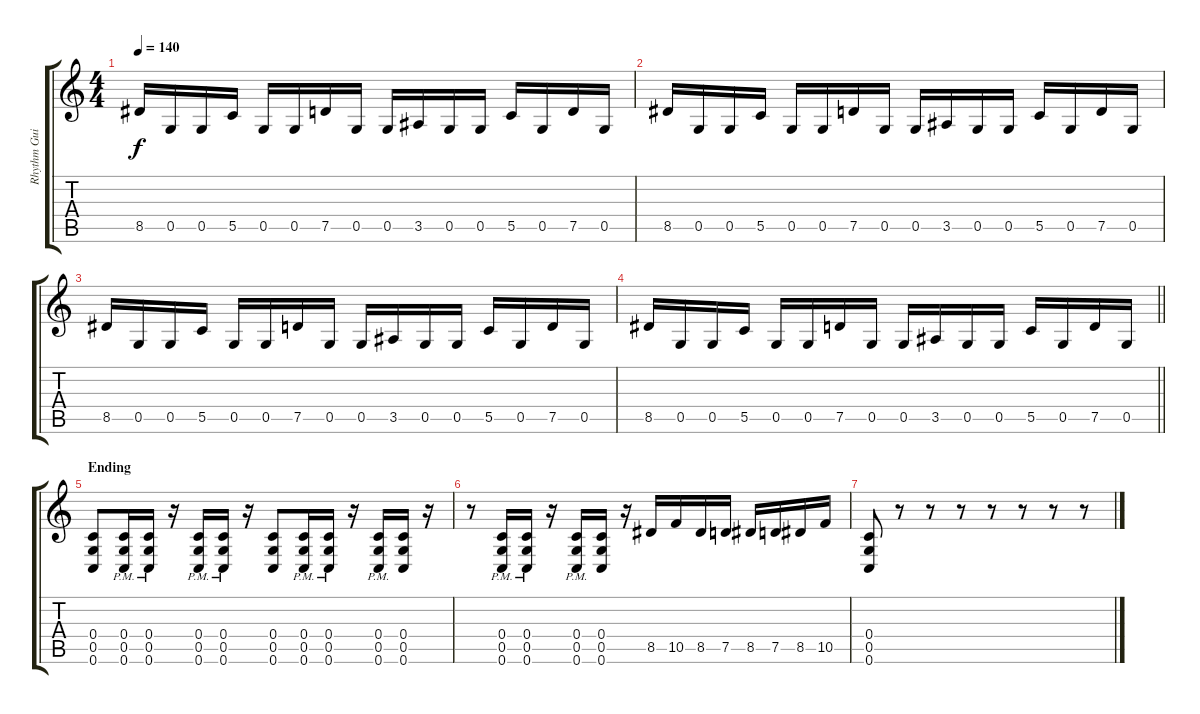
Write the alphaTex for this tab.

\track ("Rhythm Guitar" "Rhythm Gui") {instrument overdrivenguitar}
\staff {score tabs}
\tuning (D4 A3 F3 C3 G2 C2) {hide}
\ts (4 4)
\tempo 140
\clef g2
\ks c
8.5.16{dy f} 0.5.16 0.5.16 5.5.16 0.5.16 0.5.16 7.5.16 0.5.16 0.5.16 3.5.16 0.5.16 0.5.16 5.5.16 0.5.16 7.5.16 0.5.16 |
8.5.16 0.5.16 0.5.16 5.5.16 0.5.16 0.5.16 7.5.16 0.5.16 0.5.16 3.5.16 0.5.16 0.5.16 5.5.16 0.5.16 7.5.16 0.5.16 |
8.5.16 0.5.16 0.5.16 5.5.16 0.5.16 0.5.16 7.5.16 0.5.16 0.5.16 3.5.16 0.5.16 0.5.16 5.5.16 0.5.16 7.5.16 0.5.16 |
\barLineRight lightlight
8.5.16 0.5.16 0.5.16 5.5.16 0.5.16 0.5.16 7.5.16 0.5.16 0.5.16 3.5.16 0.5.16 0.5.16 5.5.16 0.5.16 7.5.16 0.5.16 |
\section ("" "Ending")
(0.4 0.5 0.6).8 (0.4{pm} 0.5{pm} 0.6{pm}).16 (0.4{pm} 0.5{pm} 0.6{pm}).16 r.16 (0.4{pm} 0.5{pm} 0.6{pm}).16 (0.4{pm} 0.5{pm} 0.6{pm}).16 r.16 (0.4 0.5 0.6).8 (0.4{pm} 0.5{pm} 0.6{pm}).16 (0.4{pm} 0.5{pm} 0.6{pm}).16 r.16 (0.4{pm} 0.5{pm} 0.6{pm}).16 (0.4 0.5 0.6).16 r.16 |
r.8 (0.4{pm} 0.5{pm} 0.6{pm}).16 (0.4{pm} 0.5{pm} 0.6{pm}).16 r.16 (0.4{pm} 0.5{pm} 0.6{pm}).16 (0.4 0.5 0.6).16 r.16 8.5.16 10.5.16 8.5.16 7.5.16 8.5.16 7.5.16 8.5.16 10.5.16 |
(0.4 0.5 0.6).8 r.8 r.8 r.8 r.8 r.8 r.8 r.8
